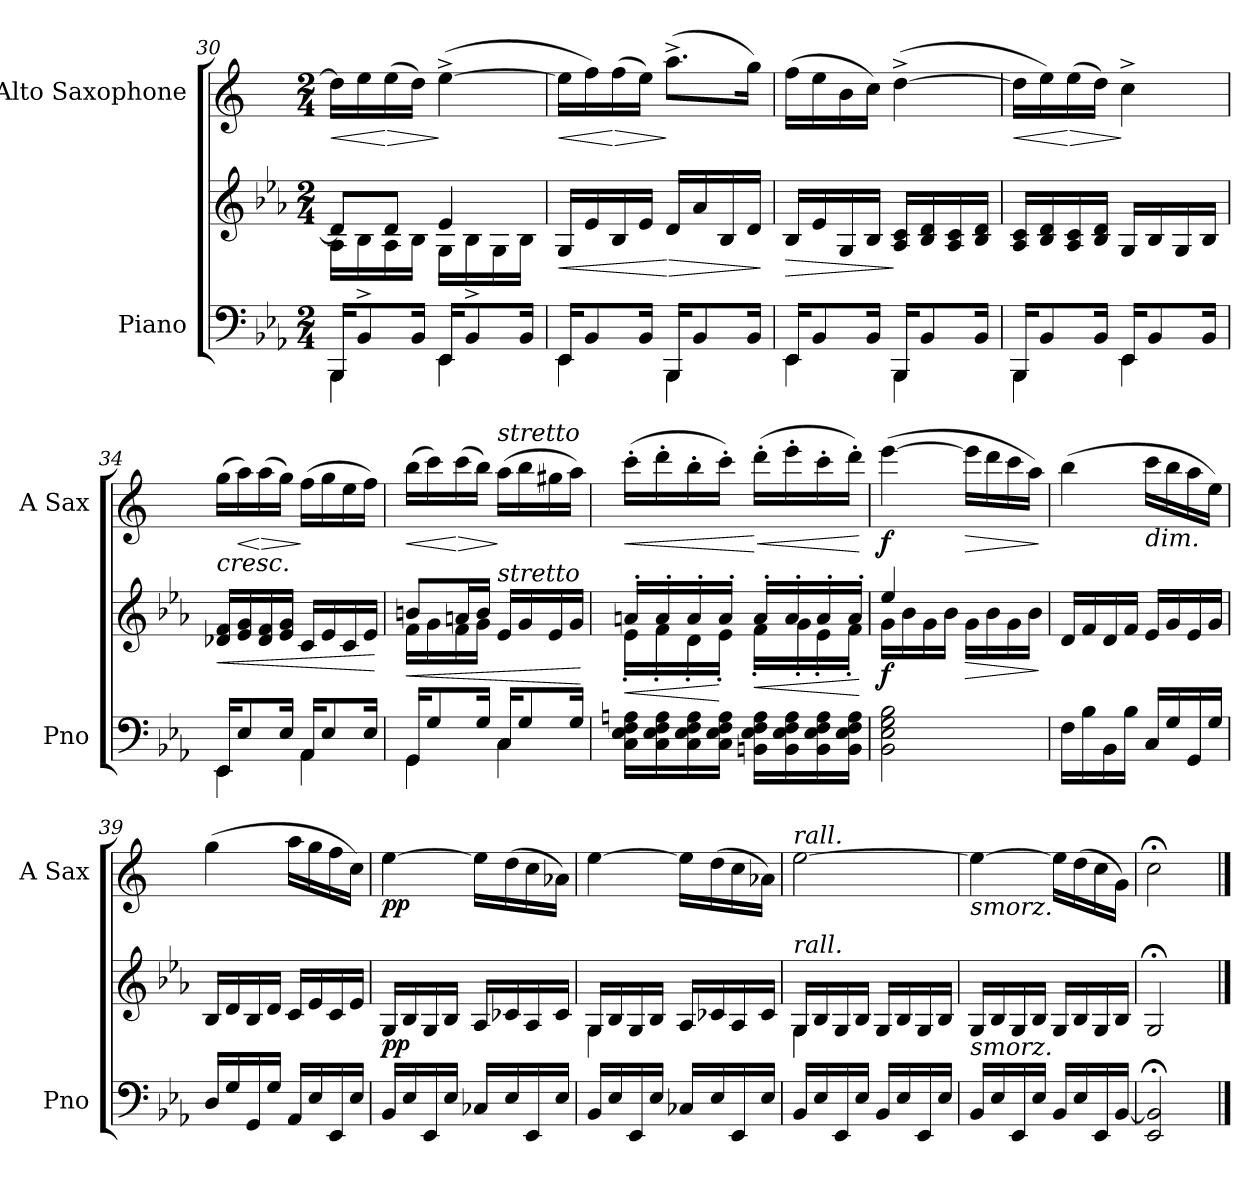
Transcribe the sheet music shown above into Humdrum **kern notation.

**kern	**kern	**dynam	**kern	**dynam
*part2	*part2	*part2	*part1	*part1
*staff3	*staff2	*staff2/3	*staff1	*staff1
*I"Piano	*	*	*I"Alto Saxophone	*
*I'Pno	*	*	*I'A Sax	*
*clefF4	*clefG2	*	*clefG2	*
*	*	*	*ITrd5c9	*
*k[b-e-a-]	*k[b-e-a-]	*	*k[b-e-a-]	*
*M2/4	*M2/4	*	*M2/4	*
=30	=30	=30	=30	=30
*^	*^	*	*	*
!	!	!	!	!	!	!LO:HP:b
16BBB-/KL	4BBB-\	16A-\LL	8d/L]	.	16f\LL]	<
8BB-^/	.	16B-\	.	.	16g\	.
!	!	!	!	!	!	!LO:HP:n=1:b
.	.	16A-\	8d/J	.	(16g\	[ >
16BB-/Jk	.	16B-\JJ	.	.	16f\JJ)	.
16EE-/KL	4EE-\	16G\LL	4e-/	.	([4g^\	]
8BB-^/	.	16B-\	.	.	.	.
.	.	16G\	.	.	.	.
16BB-/Jk	.	16B-\JJ	.	.	.	.
*	*	*v	*v	*	*	*
!!LO:PB:g=z
=31	=31	=31	=31	=31	=31
!	!	!	!LO:HP:b	!	!LO:HP:b
16EE-/KL	4EE-\	16G/LL	<	16g\LL]	<
8BB-/	.	16e-/	.	16a-\)	.
!	!	!	!	!	!LO:HP:n=1:b
.	.	16B-/	.	(16a-\	[ >
16BB-/Jk	.	16e-/JJ	.	16g\JJ)	.
!	!	!	!LO:HP:n=1:b	!	!
16BBB-/KL	4BBB-\	16d/LL	[ >	(8.cc^\L	]
8BB-/	.	16a-/	.	.	.
.	.	16B-/	.	.	.
16BB-/Jk	.	16d/JJ	.	16b-\Jk)	.
*v	*v	*	*	*	*
.	.	]	.	.
=32	=32	=32	=32	=32
*^	*	*	*	*
!	!	!	!LO:HP:b	!	!
16EE-/KL	4EE-\	16B-/LL	>	(16a-\LL	.
8BB-/	.	16e-/	.	16g\	.
.	.	16G/	.	16d\	.
16BB-/Jk	.	16B-/JJ	.	16e-\JJ)	.
16BBB-/KL	4BBB-\	16A-/ 16c/LL	]	([4f^\	.
8BB-/	.	16B-/ 16d/	.	.	.
.	.	16A-/ 16c/	.	.	.
16BB-/Jk	.	16B-/ 16d/JJ	.	.	.
=33	=33	=33	=33	=33	=33
!	!	!	!	!	!LO:HP:b
16BBB-/KL	4BBB-\	16A-/ 16c/LL	.	16f\LL]	<
8BB-/	.	16B-/ 16d/	.	16g\)	.
!	!	!	!	!	!LO:HP:n=1:b
.	.	16A-/ 16c/	.	(16g\	[ >
16BB-/Jk	.	16B-/ 16d/JJ	.	16f\JJ)	.
16EE-/KL	4EE-\	16G/LL	.	4e-^\	]
8BB-/	.	16B-/	.	.	.
.	.	16G/	.	.	.
16BB-/Jk	.	16B-/JJ	.	.	.
=34	=34	=34	=34	=34	=34
!	!	!	!LO:HP:b	!	!LO:HP:b
16EE-/KL	4EE-\	16d-X/ 16f/LL	<	(16b-\LL	<
!	!	!	!	!	!LO:HP:b
8E-/	.	16e-/ 16g/	.	16cc\)	<
!	!	!	!	!	!LO:HP:n=1:b
.	.	16d-/ 16f/	.	(16cc\	[ >
16E-/Jk	.	16e-/ 16g/JJ	.	16b-\JJ)	.
16AA-/KL	4AA-\	16c/LL	.	(16a-\LL	]
8E-/	.	16e-/	.	16b-\	.
.	.	16c/	.	16g\	.
16E-/Jk	.	16e-/JJ	.	16a-\JJ)	.
*v	*v	*	*	*	*
.	.	[	.	[
!!LO:LB:g=z
=35	=35	=35	=35	=35
*^	*	*	*	*
!	!	!	!LO:HP:b	!	!LO:HP:b
*	*	*^	*	*	*
16GG/KL	4GG\	16f\LL	8bn/L	<	(16dd\LL	<
8G/	.	16g\	.	.	16ee-\)	.
!	!	!	!	!	!	!LO:HP:n=1:b
.	.	16f\	16an/L	.	(16ee-\	[ >
16G/Jk	.	16g\JJ	16b/JJ	.	16dd\JJ)	.
!	!	!	!	!	!LO:TX:a:i:t=stretto	!
!	!	!LO:TX:a:i:t=stretto	!	!	!	!
16C/KL	4C\	16e-/LL	4ryy	.	(16cc\LL	]
8G/	.	16g/	.	.	16dd\	.
.	.	16e-/	.	.	16bn\	.
16G/Jk	.	16g/JJ	.	.	16cc\JJ)	.
*v	*v	*	*	*	*	*
*	*v	*v	*	*	*
.	.	[	.	.
=36	=36	=36	=36	=36
!	!	!LO:HP:b	!	!LO:HP:b
*	*^	*	*	*
16C\ 16E-\ 16F\ 16An\LL	16an'/LL	16e-'\LL	<	(16ee-'\LL	<
16C\ 16E-\ 16F\ 16A\	16a'/	16f'\	.	16ff'\	.
16C\ 16E-\ 16F\ 16A\	16a'/	16d'\	.	16dd'\	.
16C\ 16E-\ 16F\ 16A\JJ	16a'/JJ	16e-'\JJ	[	16ee-'\JJ)	.
!	!	!	!LO:HP:b	!	!LO:HP:n=1:b
16BBn\ 16E-\ 16F\ 16A\LL	16a'/LL	16f'\LL	<	(16ff'\LL	[ <
16BB\ 16E-\ 16F\ 16A\	16a'/	16g'\	.	16gg'\	.
16BB\ 16E-\ 16F\ 16A\	16a'/	16e-'\	.	16ee-'\	.
16BB\ 16E-\ 16F\ 16A\JJ	16a'/JJ	16f'\JJ	.	16ff'\JJ)	.
*	*v	*v	*	*	*
.	.	[	.	[
=37	=37	=37	=37	=37
*	*^	*	*	*
!	!	!	!LO:DY:b	!	!LO:DY:b
2BB-\ 2E-\ 2G\ 2B-\	16g\LL	4ee-/	f	([4gg\	f
.	16b-\	.	.	.	.
.	16g\	.	.	.	.
.	16b-\JJ	.	.	.	.
!	!	!	!LO:HP:b	!	!LO:HP:b
.	16g\LL	4ryy	>	16gg\LL]	>
.	16b-\	.	.	16ff\	.
.	16g\	.	.	16ee-\	.
.	16b-\JJ	.	.	16cc\JJ)	.
*	*v	*v	*	*	*
.	.	]	.	]
=38	=38	=38	=38	=38
16F\LL	16d/LL	.	(4dd\	.
16B-\	16f/	.	.	.
16BB-\	16d/	.	.	.
16B-\JJ	16f/JJ	.	.	.
!	!	!	!LO:TX:b:i:t=dim.	!
16C/LL	16e-/LL	.	16ee-\LL	.
16G/	16g/	.	16dd\	.
16GG/	16e-/	.	16cc\	.
16G/JJ	16g/JJ	.	16g\JJ)	.
!!LO:LB:g=z
=39	=39	=39	=39	=39
16D/LL	16B-/LL	.	(4b-\	.
16G/	16d/	.	.	.
16GG/	16B-/	.	.	.
16G/JJ	16d/JJ	.	.	.
16AA-/LL	16c/LL	.	16cc\LL	.
16E-/	16e-/	.	16b-\	.
16EE-/	16c/	.	16a-\	.
16E-/JJ	16e-/JJ	.	16e-\JJ)	.
=40	=40	=40	=40	=40
!	!	!LO:DY:b	!	!LO:DY:b
16BB-/LL	16G/LL	pp	[4g\	pp
16E-/	16B-/	.	.	.
16EE-/	16G/	.	.	.
16E-/JJ	16B-/JJ	.	.	.
16C-X/LL	16A-/LL	.	16g\LL]	.
16E-/	16c-X/	.	(16f\	.
16EE-/	16A-/	.	16e-\	.
16E-/JJ	16c-/JJ	.	16c-X\JJ)	.
=41	=41	=41	=41	=41
*	*^	*	*	*
16BB-/LL	16G/LL	4G\	.	[4g\	.
16E-/	16B-/	.	.	.	.
16EE-/	16G/	.	.	.	.
16E-/JJ	16B-/JJ	.	.	.	.
16C-X/LL	16A-/LL	4ryy	.	16g\LL]	.
16E-/	16c-X/	.	.	(16f\	.
16EE-/	16A-/	.	.	16e-\	.
16E-/JJ	16c-/JJ	.	.	16c-X\JJ)	.
=42	=42	=42	=42	=42	=42
!	!	!	!	!LO:TX:a:i:t=rall.	!
!	!LO:TX:a:i:t=rall.	!	!	!	!
16BB-/LL	16G/LL	4G\	.	[2g\	.
16E-/	16B-/	.	.	.	.
16EE-/	16G/	.	.	.	.
16E-/JJ	16B-/JJ	.	.	.	.
16BB-/LL	16G/LL	4ryy	.	.	.
16E-/	16B-/	.	.	.	.
16EE-/	16G/	.	.	.	.
16E-/JJ	16B-/JJ	.	.	.	.
*	*v	*v	*	*	*
!!LO:LB:g=z
=43	=43	=43	=43	=43
!	!	!	!LO:TX:b:i:t=smorz.	!
!	!LO:TX:b:i:t=smorz.	!	!	!
16BB-/LL	16G/LL	.	4g\_	.
16E-/	16B-/	.	.	.
16EE-/	16G/	.	.	.
16E-/JJ	16B-/JJ	.	.	.
16BB-/LL	16G/LL	.	16g\LL]	.
16E-/	16B-/	.	(16f\	.
16EE-/	16G/	.	16e-\	.
[16BB-/JJ	16B-/JJ	.	16B-\JJ)	.
=44	=44	=44	=44	=44
2EE-/;< 2BB-/];<	2G;</	.	2e-;<\	.
==	==	==	==	==
*-	*-	*-	*-	*-
